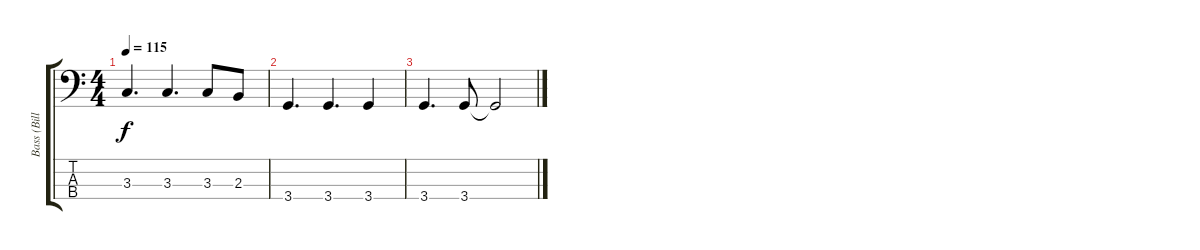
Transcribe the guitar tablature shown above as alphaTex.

\track ("Bass (Bill)" "Bass (Bill") {instrument electricbassfinger}
\staff {score tabs}
\tuning (G2 D2 A1 E1) {hide}
\ts (4 4)
\tempo 115
\clef f4
\ks c
3.3.4{d dy f} 3.3.4{d} 3.3.8 2.3.8 |
3.4.4{d} 3.4.4{d} 3.4.4 |
3.4.4{d} 3.4.8 3.4{t}.2
